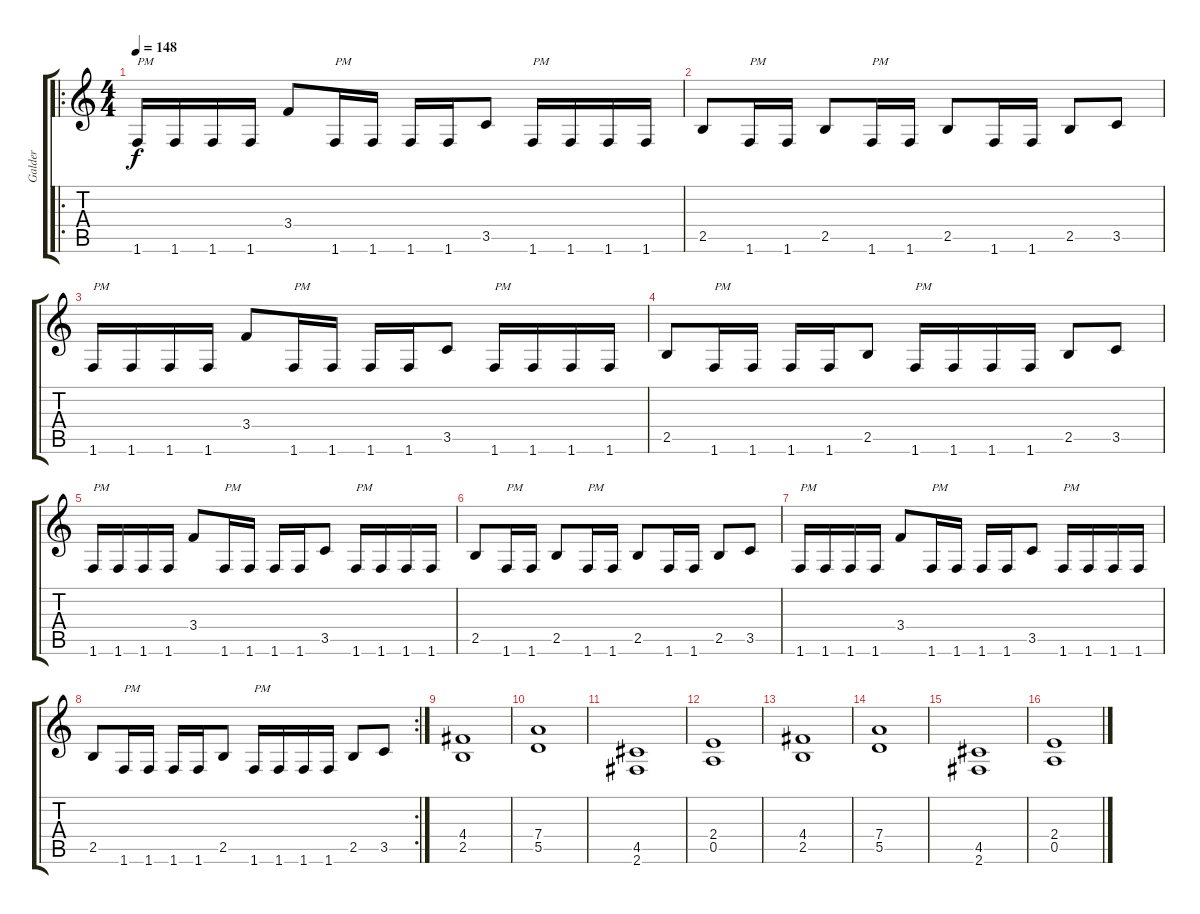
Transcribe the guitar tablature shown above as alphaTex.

\track ("Galder" "Galder") {instrument distortionguitar}
\staff {score tabs}
\tuning (E4 B3 G3 D3 A2 E2) {hide}
\ro
\ts (4 4)
\tempo 148
\clef g2
\ks c
1.6.16{txt "PM" dy f} 1.6.16 1.6.16 1.6.16 3.4.8 1.6.16{txt "PM"} 1.6.16 1.6.16 1.6.16 3.5.8 1.6.16{txt "PM"} 1.6.16 1.6.16 1.6.16 |
2.5.8 1.6.16{txt "PM"} 1.6.16 2.5.8 1.6.16{txt "PM"} 1.6.16 2.5.8 1.6.16 1.6.16 2.5.8 3.5.8 |
1.6.16{txt "PM"} 1.6.16 1.6.16 1.6.16 3.4.8 1.6.16{txt "PM"} 1.6.16 1.6.16 1.6.16 3.5.8 1.6.16{txt "PM"} 1.6.16 1.6.16 1.6.16 |
2.5.8 1.6.16{txt "PM"} 1.6.16 1.6.16 1.6.16 2.5.8 1.6.16{txt "PM"} 1.6.16 1.6.16 1.6.16 2.5.8 3.5.8 |
1.6.16{txt "PM"} 1.6.16 1.6.16 1.6.16 3.4.8 1.6.16{txt "PM"} 1.6.16 1.6.16 1.6.16 3.5.8 1.6.16{txt "PM"} 1.6.16 1.6.16 1.6.16 |
2.5.8 1.6.16{txt "PM"} 1.6.16 2.5.8 1.6.16{txt "PM"} 1.6.16 2.5.8 1.6.16 1.6.16 2.5.8 3.5.8 |
1.6.16{txt "PM"} 1.6.16 1.6.16 1.6.16 3.4.8 1.6.16{txt "PM"} 1.6.16 1.6.16 1.6.16 3.5.8 1.6.16{txt "PM"} 1.6.16 1.6.16 1.6.16 |
\rc 2
2.5.8 1.6.16{txt "PM"} 1.6.16 1.6.16 1.6.16 2.5.8 1.6.16{txt "PM"} 1.6.16 1.6.16 1.6.16 2.5.8 3.5.8 |
(4.4 2.5).1 |
(7.4 5.5).1 |
(4.5 2.6).1 |
(2.4 0.5).1 |
(4.4 2.5).1 |
(7.4 5.5).1 |
(4.5 2.6).1 |
(2.4 0.5).1
